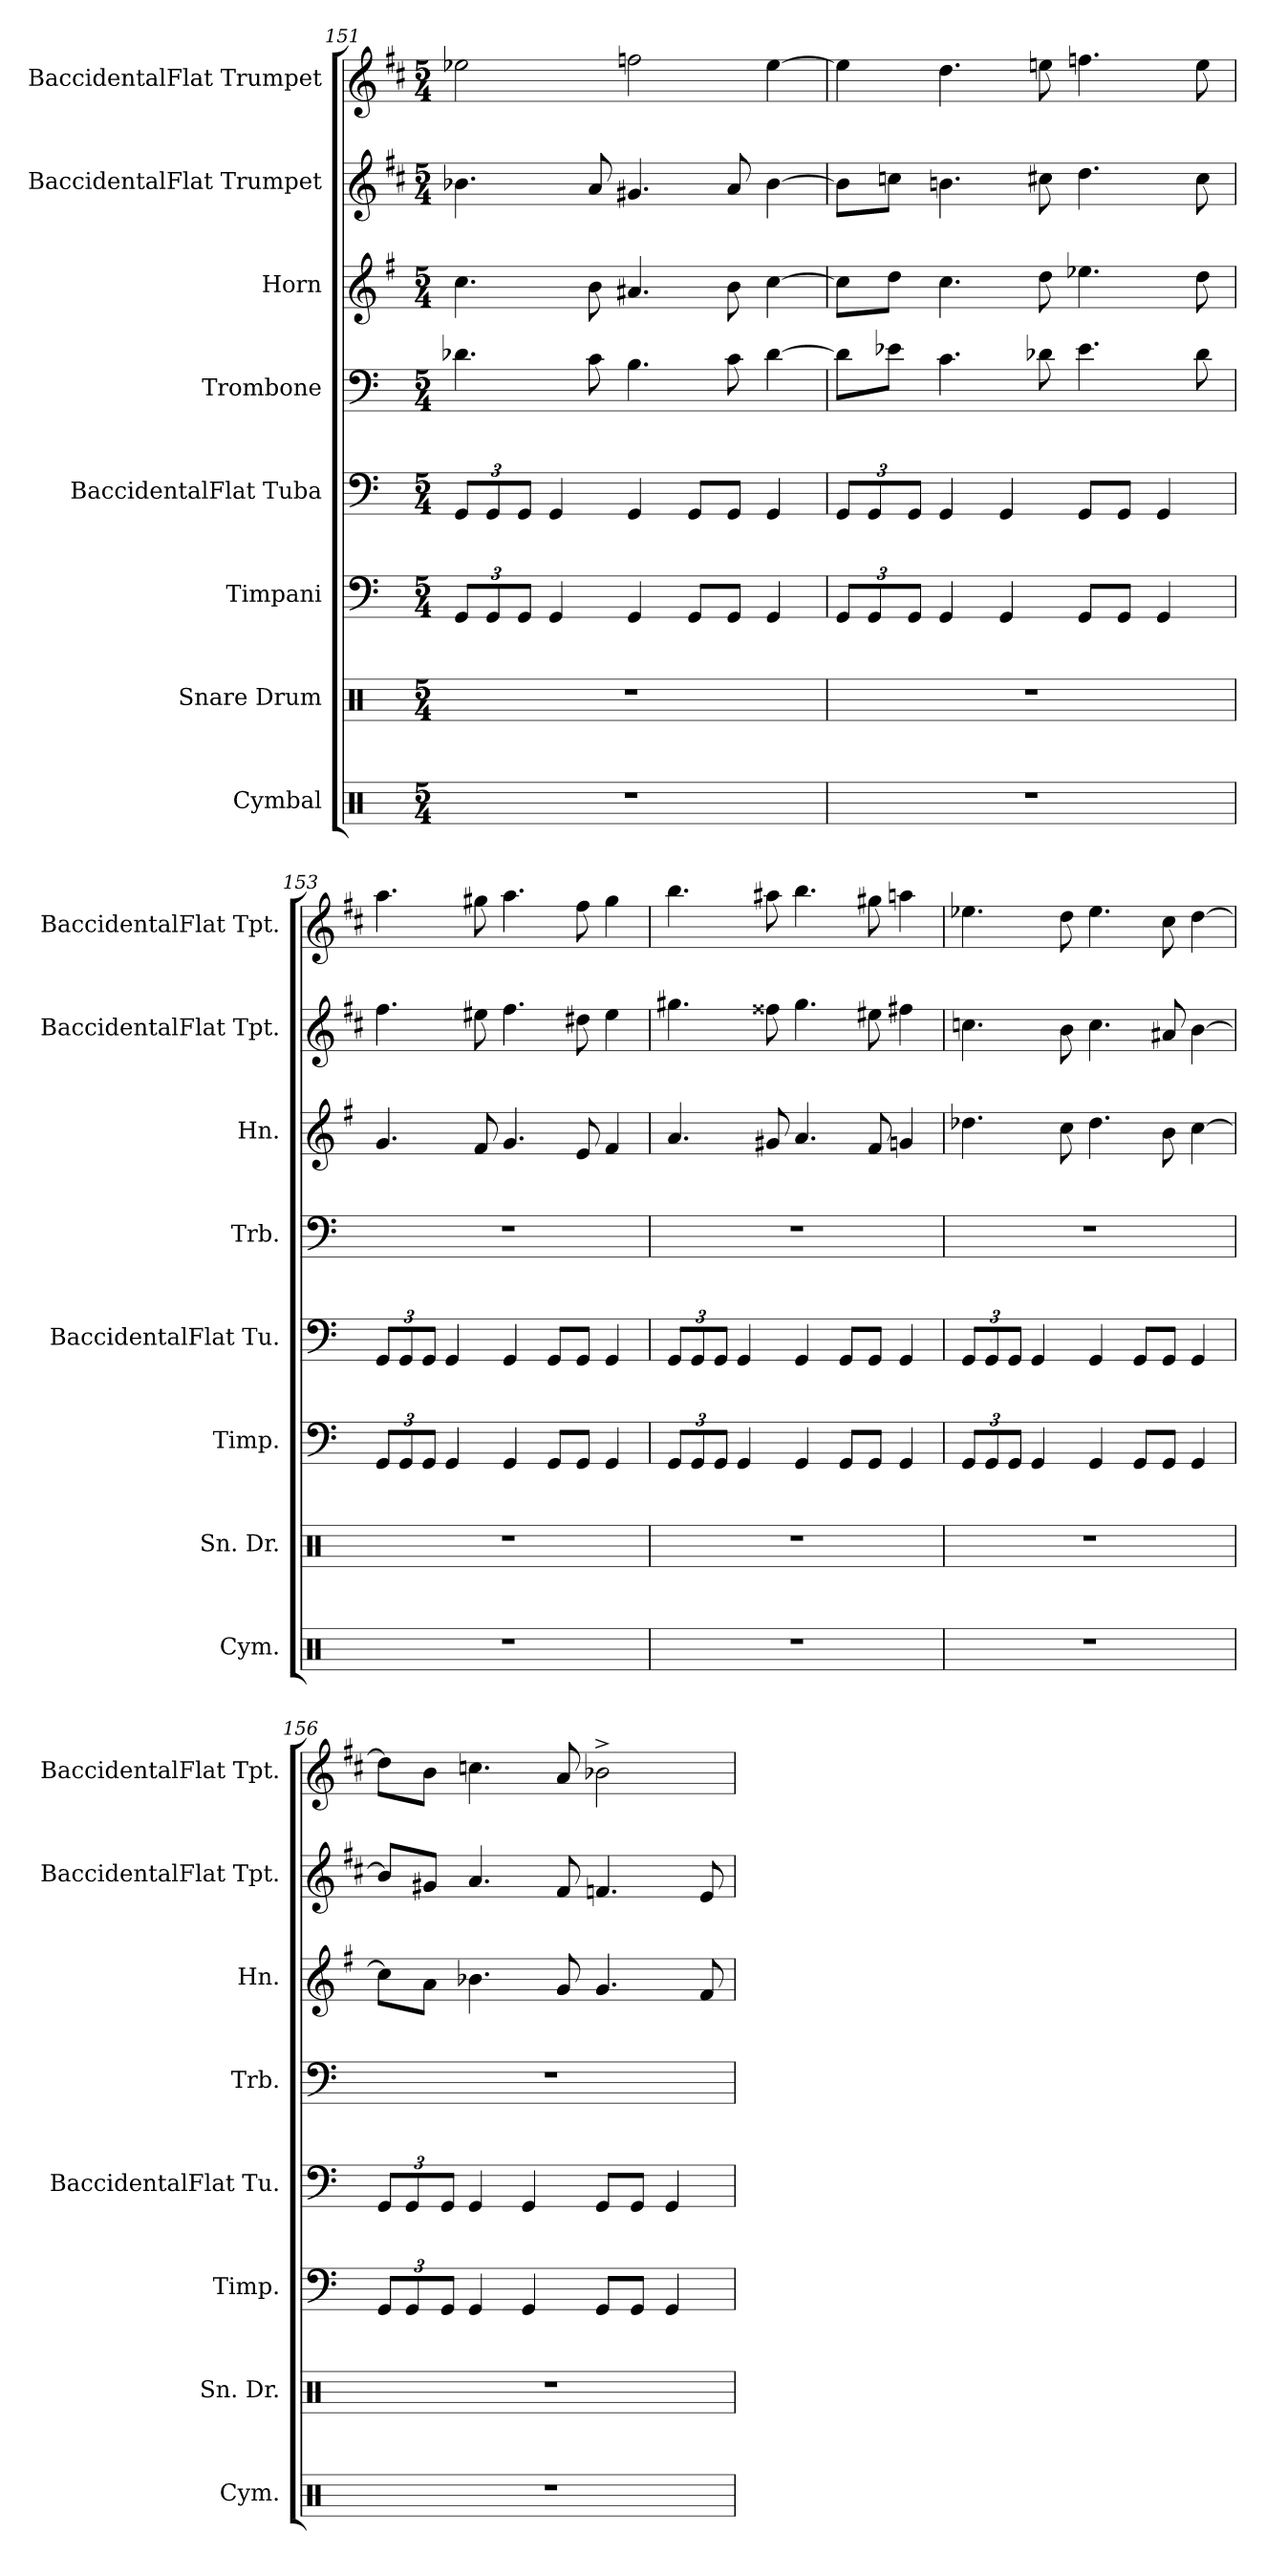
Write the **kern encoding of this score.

**kern	**kern	**kern	**kern	**kern	**kern	**kern	**kern
*part8	*part7	*part6	*part5	*part4	*part3	*part2	*part1
*staff8	*staff7	*staff6	*staff5	*staff4	*staff3	*staff2	*staff1
*I"Cymbal	*I"Snare Drum	*I"Timpani	*I"BaccidentalFlat Tuba	*I"Trombone	*I"Horn	*I"BaccidentalFlat Trumpet	*I"BaccidentalFlat Trumpet
*I'Cym.	*I'Sn. Dr.	*I'Timp.	*I'BaccidentalFlat Tu.	*I'Trb.	*I'Hn.	*I'BaccidentalFlat Tpt.	*I'BaccidentalFlat Tpt.
*clefX	*clefX	*clefF4	*clefF4	*clefF4	*clefG2	*clefG2	*clefG2
*	*	*	*	*	*ITrd4c7	*ITrd1c2	*ITrd1c2
*k[]	*k[]	*k[]	*k[]	*k[]	*k[]	*k[]	*k[]
*M5/4	*M5/4	*M5/4	*M5/4	*M5/4	*M5/4	*M5/4	*M5/4
*	*	*Xbrackettup	*Xbrackettup	*	*	*	*
=151	=151	=151	=151	=151	=151	=151	=151
4%5r	4%5r	12GG/L	12GG/L	4.d-X\	4.f\	4.a-X\	2dd-X\
.	.	12GG/	12GG/	.	.	.	.
.	.	12GG/J	12GG/J	.	.	.	.
.	.	4GG/	4GG/	.	.	.	.
.	.	.	.	8c\	8e\	8g/	.
.	.	4GG/	4GG/	4.B\	4.d#X/	4.f#X/	2ee-X\
.	.	8GG/L	8GG/L	.	.	.	.
.	.	8GG/J	8GG/J	8c\	8e\	8g/	.
.	.	4GG/	4GG/	[4d-\	[4f\	[4a-\	[4dd-\
=152	=152	=152	=152	=152	=152	=152	=152
4%5r	4%5r	12GG/L	12GG/L	8d-\L]	8f\L]	8a-\L]	4dd-\]
.	.	12GG/	12GG/	.	.	.	.
.	.	.	.	8e-X\J	8g\J	8b-X\J	.
.	.	12GG/J	12GG/J	.	.	.	.
.	.	4GG/	4GG/	4.c\	4.f\	4.an\	4.cc\
.	.	4GG/	4GG/	.	.	.	.
.	.	.	.	8d-X\	8g\	8bn\	8ddn\
.	.	8GG/L	8GG/L	4.e-\	4.a-X\	4.cc\	4.ee-X\
.	.	8GG/J	8GG/J	.	.	.	.
.	.	4GG/	4GG/	.	.	.	.
.	.	.	.	8d-\	8g\	8b\	8dd\
=153	=153	=153	=153	=153	=153	=153	=153
4%5r	4%5r	12GG/L	12GG/L	4%5r	4.c/	4.ee\	4.gg\
.	.	12GG/	12GG/	.	.	.	.
.	.	12GG/J	12GG/J	.	.	.	.
.	.	4GG/	4GG/	.	.	.	.
.	.	.	.	.	8B/	8dd#X\	8ff#X\
.	.	4GG/	4GG/	.	4.c/	4.ee\	4.gg\
.	.	8GG/L	8GG/L	.	.	.	.
.	.	8GG/J	8GG/J	.	8A/	8cc#X\	8ee\
.	.	4GG/	4GG/	.	4B/	4dd#\	4ff#\
!!LO:LB:g=z
=154	=154	=154	=154	=154	=154	=154	=154
4%5r	4%5r	12GG/L	12GG/L	4%5r	4.d/	4.ff#X\	4.aa\
.	.	12GG/	12GG/	.	.	.	.
.	.	12GG/J	12GG/J	.	.	.	.
.	.	4GG/	4GG/	.	.	.	.
.	.	.	.	.	8c#X/	8ee#X\	8gg#X\
.	.	4GG/	4GG/	.	4.d/	4.ff#\	4.aa\
.	.	8GG/L	8GG/L	.	.	.	.
.	.	8GG/J	8GG/J	.	8B/	8dd#X\	8ff#X\
.	.	4GG/	4GG/	.	4cn/	4een\	4ggn\
=155	=155	=155	=155	=155	=155	=155	=155
4%5r	4%5r	12GG/L	12GG/L	4%5r	4.g-X\	4.b-X\	4.dd-X\
.	.	12GG/	12GG/	.	.	.	.
.	.	12GG/J	12GG/J	.	.	.	.
.	.	4GG/	4GG/	.	.	.	.
.	.	.	.	.	8f\	8a\	8cc\
.	.	4GG/	4GG/	.	4.g-\	4.b-\	4.dd-\
.	.	8GG/L	8GG/L	.	.	.	.
.	.	8GG/J	8GG/J	.	8e\	8g#X/	8b\
.	.	4GG/	4GG/	.	[4f\	[4a\	[4cc\
=156	=156	=156	=156	=156	=156	=156	=156
4%5r	4%5r	12GG/L	12GG/L	4%5r	8f\L]	8a/L]	8cc\L]
.	.	12GG/	12GG/	.	.	.	.
.	.	.	.	.	8d\J	8f#X/J	8a\J
.	.	12GG/J	12GG/J	.	.	.	.
.	.	4GG/	4GG/	.	4.e-X\	4.g/	4.b-X\
.	.	4GG/	4GG/	.	.	.	.
.	.	.	.	.	8c/	8e/	8g/
.	.	8GG/L	8GG/L	.	4.c/	4.e-X/	2a-X^\
.	.	8GG/J	8GG/J	.	.	.	.
.	.	4GG/	4GG/	.	.	.	.
.	.	.	.	.	8B/	8d/	.
=	=	=	=	=	=	=	=
*-	*-	*-	*-	*-	*-	*-	*-
